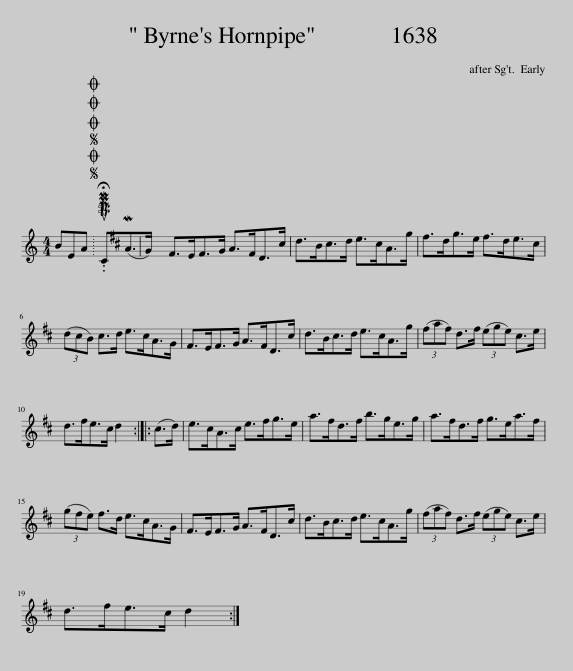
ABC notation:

X:1
L:1/8
M:4/4
I:linebreak $
K:C
V:1 treble
V:1
 BEA |SOSOOO .!fermata!PMTuC(MA>G) | ^F>EF>G A>FD>^c | d>B^c>d e>cA>g | ^f>dg>e f>de>^c |$ %5
 (3(d^cB) c>d e>cA>G | ^F>EF>G A>FD>^c | d>B^c>d e>cA>g | (3(^faf) d>f (3(ege) ^c>e |$ d>^fe>^c d2 :: %10
 (^c>d) | e>^cA>c e>^fg>e | a>^fd>f b>ge>g | a>^fd>f g>ea>f |$ (3(g^fe) f>d e>^cA>G | %15
 ^F>EF>G A>FD>^c | d>B^c>d e>cA>g | (3(^faf) d>f (3(ege) ^c>e |$ d>^fe>^c d2 :| %19
